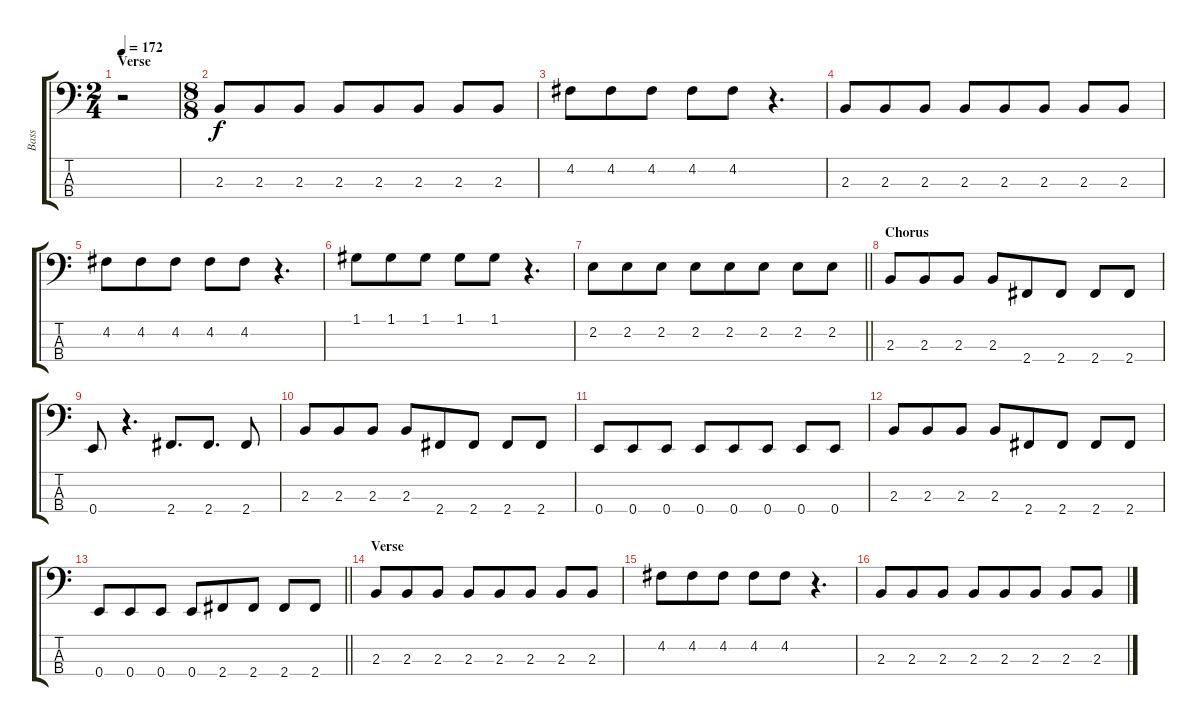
\track ("Bass" "Bass") {instrument acousticbass}
\staff {score tabs}
\tuning (G2 D2 A1 E1) {hide}
\ts (2 4)
\section ("" "Verse")
\tempo 172
\clef f4
\ks c
r.2{dy f instrument acousticbass} |
\ts (8 8)
2.3.8 2.3.8 2.3.8 2.3.8 2.3.8 2.3.8 2.3.8 2.3.8 |
4.2.8 4.2.8 4.2.8 4.2.8 4.2.8 r.4{d} |
2.3.8 2.3.8 2.3.8 2.3.8 2.3.8 2.3.8 2.3.8 2.3.8 |
4.2.8 4.2.8 4.2.8 4.2.8 4.2.8 r.4{d} |
1.1.8 1.1.8 1.1.8 1.1.8 1.1.8 r.4{d} |
\barLineRight lightlight
2.2.8 2.2.8 2.2.8 2.2.8 2.2.8 2.2.8 2.2.8 2.2.8 |
\section ("" "Chorus")
2.3.8 2.3.8 2.3.8 2.3.8 2.4.8 2.4.8 2.4.8 2.4.8 |
0.4.8 r.4{d} 2.4.8{d} 2.4.8{d} 2.4.8 |
2.3.8 2.3.8 2.3.8 2.3.8 2.4.8 2.4.8 2.4.8 2.4.8 |
0.4.8 0.4.8 0.4.8 0.4.8 0.4.8 0.4.8 0.4.8 0.4.8 |
2.3.8 2.3.8 2.3.8 2.3.8 2.4.8 2.4.8 2.4.8 2.4.8 |
\barLineRight lightlight
0.4.8 0.4.8 0.4.8 0.4.8 2.4.8 2.4.8 2.4.8 2.4.8 |
\section ("" "Verse")
2.3.8 2.3.8 2.3.8 2.3.8 2.3.8 2.3.8 2.3.8 2.3.8 |
4.2.8 4.2.8 4.2.8 4.2.8 4.2.8 r.4{d} |
2.3.8 2.3.8 2.3.8 2.3.8 2.3.8 2.3.8 2.3.8 2.3.8
